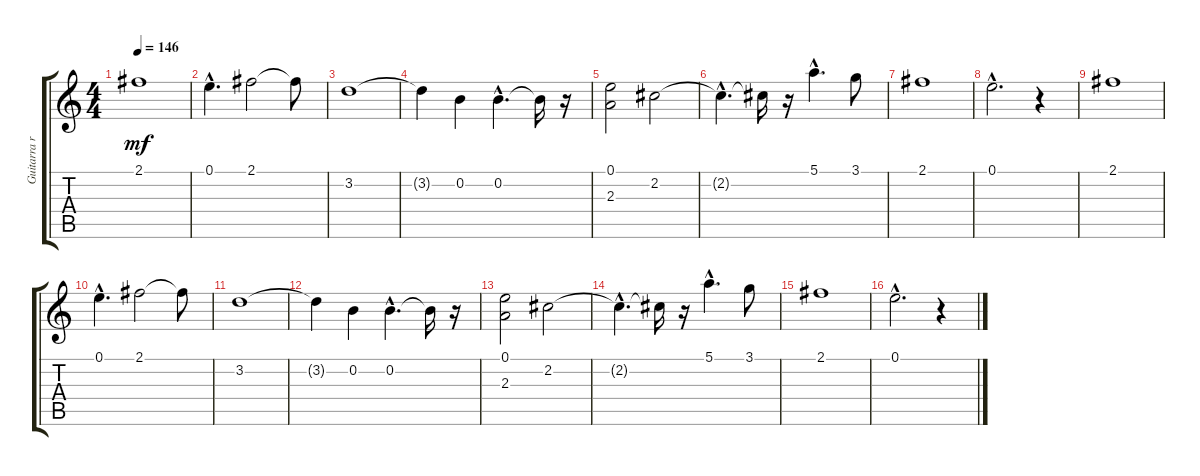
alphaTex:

\track ("Guitarra ritmica" "Guitarra r") {instrument electricguitarjazz}
\staff {score tabs}
\tuning (E4 B3 G3 D3 A2 E2) {hide}
\ts (4 4)
\tempo 146
\clef g2
\ks c
2.1.1{dy mf instrument electricguitarjazz} |
0.1{hac}.4{d} 2.1.2 2.1{t}.8 |
3.2.1 |
3.2{t}.4 0.2.4 0.2{hac}.4{d} 0.2{t}.16 r.16 |
(0.1 2.3).2 2.2.2 |
2.2{hac t}.4{d} 2.2{t}.16 r.16 5.1{hac}.4{d} 3.1.8 |
2.1.1 |
0.1{hac}.2{d} r.4 |
2.1.1 |
0.1{hac}.4{d} 2.1.2 2.1{t}.8 |
3.2.1 |
3.2{t}.4 0.2.4 0.2{hac}.4{d} 0.2{t}.16 r.16 |
(0.1 2.3).2 2.2.2 |
2.2{hac t}.4{d} 2.2{t}.16 r.16 5.1{hac}.4{d} 3.1.8 |
2.1.1 |
0.1{hac}.2{d} r.4
